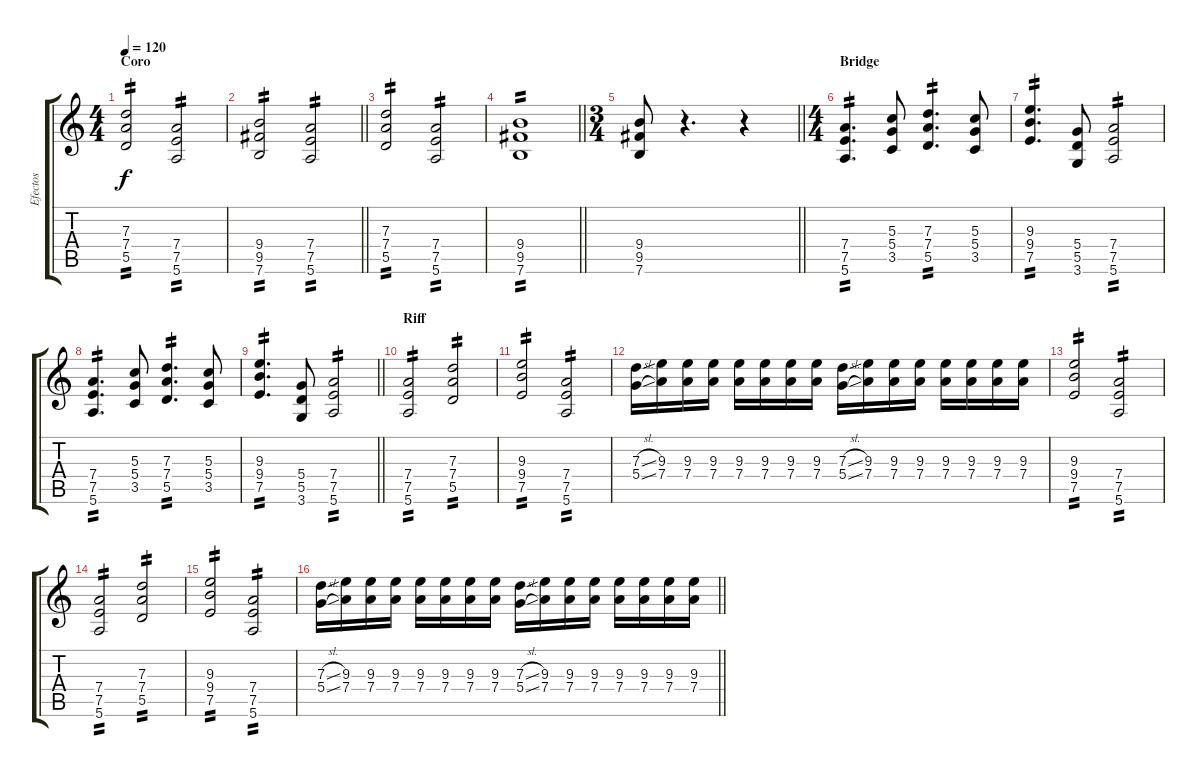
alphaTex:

\track ("Efectos" "Efectos") {instrument distortionguitar}
\staff {score tabs}
\tuning (E4 B3 G3 D3 A2 E2) {hide}
\ts (4 4)
\section ("" "Coro")
\tempo 120
\clef g2
\ks c
(7.3 7.4 5.5).2{tp 2 dy f} (7.4 7.5 5.6).2{tp 2} |
\barLineRight lightlight
(9.4 9.5 7.6).2{tp 2} (7.4 7.5 5.6).2{tp 2} |
(7.3 7.4 5.5).2{tp 2} (7.4 7.5 5.6).2{tp 2} |
\barLineRight lightlight
(9.4 9.5 7.6).1{tp 2} |
\ts (3 4)
\barLineRight lightlight
(9.4 9.5 7.6).8 r.4{d} r.4 |
\ts (4 4)
\section ("" "Bridge")
(7.4 7.5 5.6).4{d tp 2} (5.3 5.4 3.5).8 (7.3 7.4 5.5).4{d tp 2} (5.3 5.4 3.5).8 |
(9.3 9.4 7.5).4{d tp 2} (5.4 5.5 3.6).8 (7.4 7.5 5.6).2{tp 2} |
(7.4 7.5 5.6).4{d tp 2} (5.3 5.4 3.5).8 (7.3 7.4 5.5).4{d tp 2} (5.3 5.4 3.5).8 |
\barLineRight lightlight
(9.3 9.4 7.5).4{d tp 2} (5.4 5.5 3.6).8 (7.4 7.5 5.6).2{tp 2} |
\section ("" "Riff")
(7.4 7.5 5.6).2{tp 2} (7.3 7.4 5.5).2{tp 2} |
(9.3 9.4 7.5).2{tp 2} (7.4 7.5 5.6).2{tp 2} |
(7.3{sl} 5.4{sl}).16 (9.3 7.4).16 (9.3 7.4).16 (9.3 7.4).16 (9.3 7.4).16 (9.3 7.4).16 (9.3 7.4).16 (9.3 7.4).16 (7.3{sl} 5.4{sl}).16 (9.3 7.4).16 (9.3 7.4).16 (9.3 7.4).16 (9.3 7.4).16 (9.3 7.4).16 (9.3 7.4).16 (9.3 7.4).16 |
(9.3 9.4 7.5).2{tp 2} (7.4 7.5 5.6).2{tp 2} |
(7.4 7.5 5.6).2{tp 2} (7.3 7.4 5.5).2{tp 2} |
(9.3 9.4 7.5).2{tp 2} (7.4 7.5 5.6).2{tp 2} |
\barLineRight lightlight
(7.3{sl} 5.4{sl}).16 (9.3 7.4).16 (9.3 7.4).16 (9.3 7.4).16 (9.3 7.4).16 (9.3 7.4).16 (9.3 7.4).16 (9.3 7.4).16 (7.3{sl} 5.4{sl}).16 (9.3 7.4).16 (9.3 7.4).16 (9.3 7.4).16 (9.3 7.4).16 (9.3 7.4).16 (9.3 7.4).16 (9.3 7.4).16
